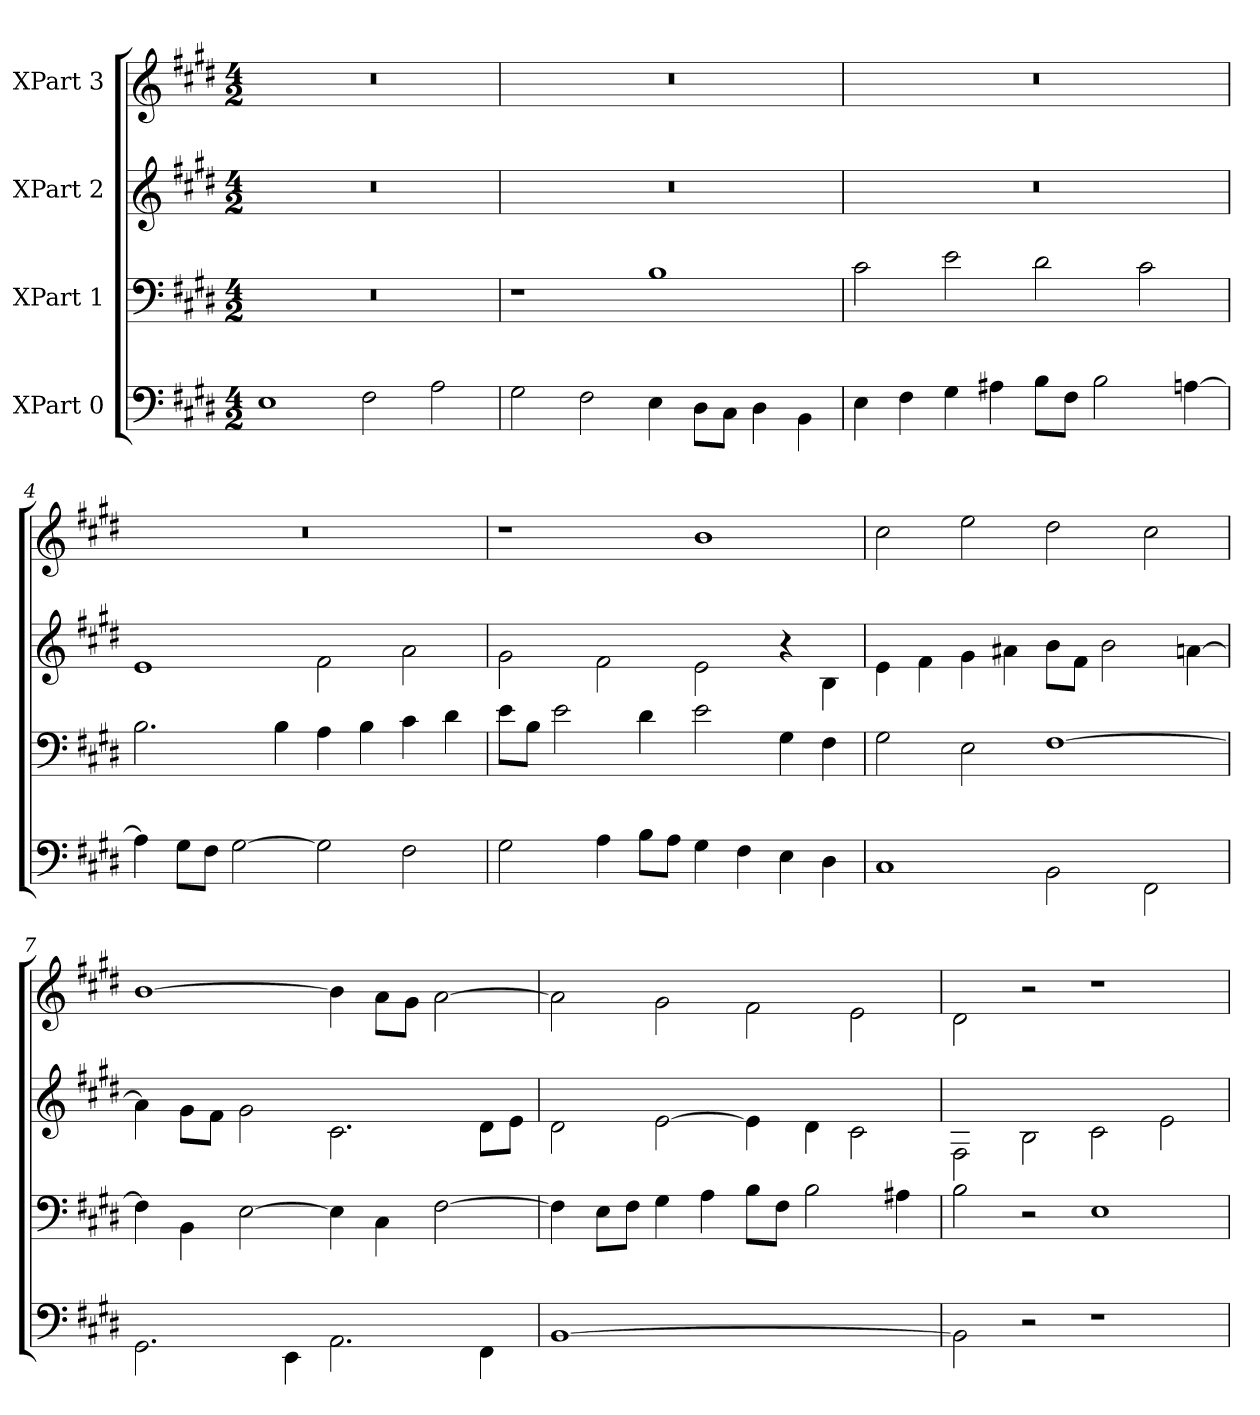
**kern	**kern	**kern	**kern
*part4	*part3	*part2	*part1
*staff4	*staff3	*staff2	*staff1
*I"XPart 0	*I"XPart 1	*I"XPart 2	*I"XPart 3
*clefF4	*clefF4	*clefG2	*clefG2
*k[f#c#g#d#]	*k[f#c#g#d#]	*k[f#c#g#d#]	*k[f#c#g#d#]
*M4/2	*M4/2	*M4/2	*M4/2
=1	=1	=1	=1
!	!LO:N:vis=1	!LO:N:vis=1	!LO:N:vis=1
1E\	0r	0r	0r
2F#\	.	.	.
2A\	.	.	.
=2	=2	=2	=2
!	!	!LO:N:vis=1	!LO:N:vis=1
2G#\	1r	0r	0r
2F#\	.	.	.
4E\	1B\	.	.
8D#\L	.	.	.
8C#\J	.	.	.
4D#\	.	.	.
4BB\	.	.	.
=3	=3	=3	=3
!	!	!LO:N:vis=1	!LO:N:vis=1
4E\	2c#\	0r	0r
4F#\	.	.	.
4G#\	2e\	.	.
4A#X\	.	.	.
8B\L	2d#\	.	.
8F#\J	.	.	.
2B\	.	.	.
.	2c#\	.	.
[4An\	.	.	.
=4	=4	=4	=4
!	!	!	!LO:N:vis=1
4A\]	2.B\	1e\	0r
8G#\L	.	.	.
8F#\J	.	.	.
[2G#\	.	.	.
.	4B\	.	.
2G#\]	4A\	2f#\	.
.	4B\	.	.
2F#\	4c#\	2a\	.
.	4d#\	.	.
=5	=5	=5	=5
2G#\	8e\L	2g#\	1r
.	8B\J	.	.
.	2e\	.	.
4A\	.	2f#\	.
8B\L	4d#\	.	.
8A\J	.	.	.
4G#\	2e\	2e\	1b\
4F#\	.	.	.
4E\	4G#\	4r	.
4D#\	4F#\	4B\	.
=6	=6	=6	=6
1C#\	2G#\	4e\	2cc#\
.	.	4f#\	.
.	2E\	4g#\	2ee\
.	.	4a#X\	.
2BB\	[1F#\	8b\L	2dd#\
.	.	8f#\J	.
.	.	2b\	.
2FF#\	.	.	2cc#\
.	.	[4an\	.
=7	=7	=7	=7
2.GG#\	4F#\]	4a\]	[1b\
.	4BB\	8g#\L	.
.	.	8f#\J	.
.	[2E\	2g#\	.
4EE\	.	.	.
2.AA\	4E\]	2.c#\	4b\]
.	4C#\	.	8a\L
.	.	.	8g#\J
.	[2F#\	.	[2a\
4FF#\	.	8d#\L	.
.	.	8e\J	.
=8	=8	=8	=8
!LO:N:vis=1	!	!	!
[0BB\	4F#\]	2d#\	2a\]
.	8E\L	.	.
.	8F#\J	.	.
.	4G#\	[2e\	2g#\
.	4A\	.	.
.	8B\L	4e\]	2f#\
.	8F#\J	.	.
.	2B\	4d#\	.
.	.	2c#\	2e\
.	4A#X\	.	.
=9	=9	=9	=9
2BB\]	2B\	2F#\	2d#\
2r	2r	2B\	2r
1r	1E\	2c#\	1r
.	.	2e\	.
=	=	=	=
*-	*-	*-	*-
